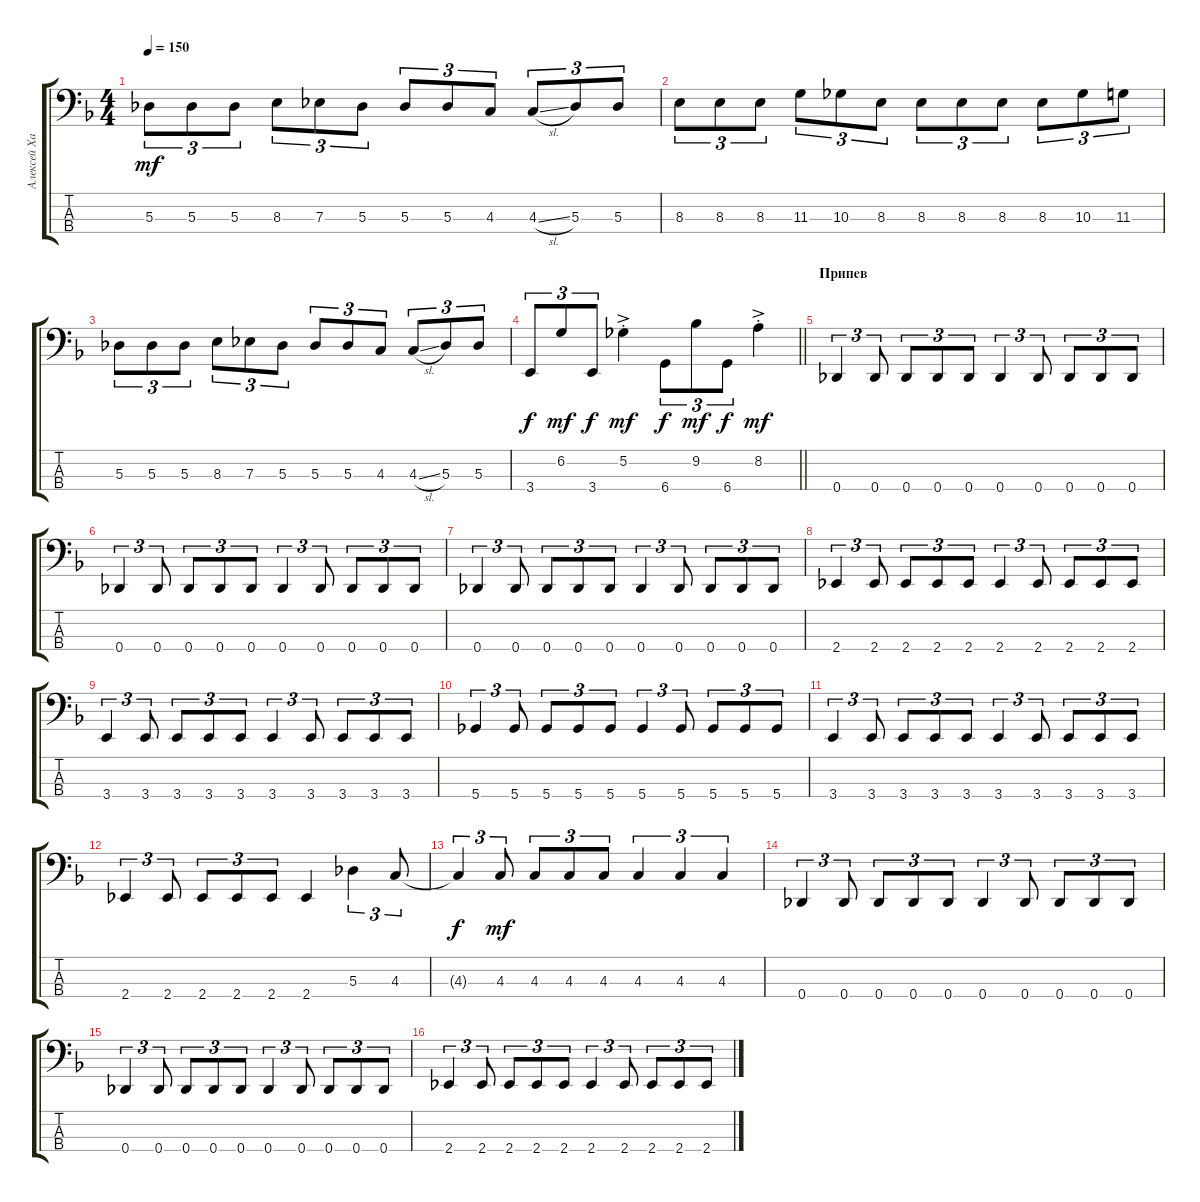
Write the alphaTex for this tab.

\track ("Алексей Харьков" "Алексей Ха") {instrument electricbassfinger}
\staff {score tabs}
\tuning (Gb2 Db2 Ab1 Db1) {hide}
\ts (4 4)
\tempo 150
\clef f4
\ks dminor
5.3.8{tu (3 2) dy mf} 5.3.8{tu (3 2)} 5.3.8{tu (3 2)} 8.3.8{tu (3 2)} 7.3.8{tu (3 2)} 5.3.8{tu (3 2)} 5.3.8{tu (3 2)} 5.3.8{tu (3 2)} 4.3.8{tu (3 2)} 4.3{sl}.8{tu (3 2)} 5.3.8{tu (3 2)} 5.3.8{tu (3 2)} |
8.3.8{tu (3 2)} 8.3.8{tu (3 2)} 8.3.8{tu (3 2)} 11.3.8{tu (3 2)} 10.3.8{tu (3 2)} 8.3.8{tu (3 2)} 8.3.8{tu (3 2)} 8.3.8{tu (3 2)} 8.3.8{tu (3 2)} 8.3.8{tu (3 2)} 10.3.8{tu (3 2)} 11.3.8{tu (3 2)} |
5.3.8{tu (3 2)} 5.3.8{tu (3 2)} 5.3.8{tu (3 2)} 8.3.8{tu (3 2)} 7.3.8{tu (3 2)} 5.3.8{tu (3 2)} 5.3.8{tu (3 2)} 5.3.8{tu (3 2)} 4.3.8{tu (3 2)} 4.3{sl}.8{tu (3 2)} 5.3.8{tu (3 2)} 5.3.8{tu (3 2)} |
\barLineRight lightlight
3.4.8{tu (3 2) dy f} 6.2.8{tu (3 2) dy mf} 3.4.8{tu (3 2) dy f} 5.2{ac st}.4{dy mf} 6.4.8{tu (3 2) dy f} 9.2.8{tu (3 2) dy mf} 6.4.8{tu (3 2) dy f} 8.2{ac st}.4{dy mf} |
\section ("" "Припев")
0.4.4{tu (3 2)} 0.4.8{tu (3 2)} 0.4.8{tu (3 2)} 0.4.8{tu (3 2)} 0.4.8{tu (3 2)} 0.4.4{tu (3 2)} 0.4.8{tu (3 2)} 0.4.8{tu (3 2)} 0.4.8{tu (3 2)} 0.4.8{tu (3 2)} |
0.4.4{tu (3 2)} 0.4.8{tu (3 2)} 0.4.8{tu (3 2)} 0.4.8{tu (3 2)} 0.4.8{tu (3 2)} 0.4.4{tu (3 2)} 0.4.8{tu (3 2)} 0.4.8{tu (3 2)} 0.4.8{tu (3 2)} 0.4.8{tu (3 2)} |
0.4.4{tu (3 2)} 0.4.8{tu (3 2)} 0.4.8{tu (3 2)} 0.4.8{tu (3 2)} 0.4.8{tu (3 2)} 0.4.4{tu (3 2)} 0.4.8{tu (3 2)} 0.4.8{tu (3 2)} 0.4.8{tu (3 2)} 0.4.8{tu (3 2)} |
2.4.4{tu (3 2)} 2.4.8{tu (3 2)} 2.4.8{tu (3 2)} 2.4.8{tu (3 2)} 2.4.8{tu (3 2)} 2.4.4{tu (3 2)} 2.4.8{tu (3 2)} 2.4.8{tu (3 2)} 2.4.8{tu (3 2)} 2.4.8{tu (3 2)} |
3.4.4{tu (3 2)} 3.4.8{tu (3 2)} 3.4.8{tu (3 2)} 3.4.8{tu (3 2)} 3.4.8{tu (3 2)} 3.4.4{tu (3 2)} 3.4.8{tu (3 2)} 3.4.8{tu (3 2)} 3.4.8{tu (3 2)} 3.4.8{tu (3 2)} |
5.4.4{tu (3 2)} 5.4.8{tu (3 2)} 5.4.8{tu (3 2)} 5.4.8{tu (3 2)} 5.4.8{tu (3 2)} 5.4.4{tu (3 2)} 5.4.8{tu (3 2)} 5.4.8{tu (3 2)} 5.4.8{tu (3 2)} 5.4.8{tu (3 2)} |
3.4.4{tu (3 2)} 3.4.8{tu (3 2)} 3.4.8{tu (3 2)} 3.4.8{tu (3 2)} 3.4.8{tu (3 2)} 3.4.4{tu (3 2)} 3.4.8{tu (3 2)} 3.4.8{tu (3 2)} 3.4.8{tu (3 2)} 3.4.8{tu (3 2)} |
2.4.4{tu (3 2)} 2.4.8{tu (3 2)} 2.4.8{tu (3 2)} 2.4.8{tu (3 2)} 2.4.8{tu (3 2)} 2.4.4 5.3.4{tu (3 2)} 4.3.8{tu (3 2)} |
4.3{t}.4{tu (3 2) dy f} 4.3.8{tu (3 2) dy mf} 4.3.8{tu (3 2)} 4.3.8{tu (3 2)} 4.3.8{tu (3 2)} 4.3.4{tu (3 2)} 4.3.4{tu (3 2)} 4.3.4{tu (3 2)} |
0.4.4{tu (3 2)} 0.4.8{tu (3 2)} 0.4.8{tu (3 2)} 0.4.8{tu (3 2)} 0.4.8{tu (3 2)} 0.4.4{tu (3 2)} 0.4.8{tu (3 2)} 0.4.8{tu (3 2)} 0.4.8{tu (3 2)} 0.4.8{tu (3 2)} |
0.4.4{tu (3 2)} 0.4.8{tu (3 2)} 0.4.8{tu (3 2)} 0.4.8{tu (3 2)} 0.4.8{tu (3 2)} 0.4.4{tu (3 2)} 0.4.8{tu (3 2)} 0.4.8{tu (3 2)} 0.4.8{tu (3 2)} 0.4.8{tu (3 2)} |
2.4.4{tu (3 2)} 2.4.8{tu (3 2)} 2.4.8{tu (3 2)} 2.4.8{tu (3 2)} 2.4.8{tu (3 2)} 2.4.4{tu (3 2)} 2.4.8{tu (3 2)} 2.4.8{tu (3 2)} 2.4.8{tu (3 2)} 2.4.8{tu (3 2)}
